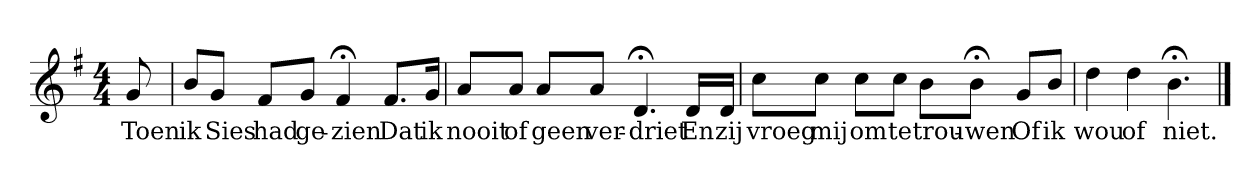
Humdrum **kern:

**kern	**text
*part1	*part1
*staff1	*staff1
*k[f#]	*
*G:	*
*M4/4	*
*MM120	*
=	=
8g	Toen
=1	=1
8bL	ik
8gJ	Sies
8f#L	had
8gJ	ge-
4f#;<	-zien
8.f#L	Dat
16gJk	ik
=2	=2
8aL	nooit
8aJ	of
8aL	geen
8aJ	ver-
4.d;<	-driet
16dLL	En
16dJJ	zij
=3	=3
8ccL	vroeg
8ccJ	mij
8ccL	om
8ccJ	te
8bL	trou-
8b;<J	-wen
8gL	Of
8bJ	ik
=4	=4
4dd	wou
4dd	of
4.b;<	niet.
==	==
*-	*-
